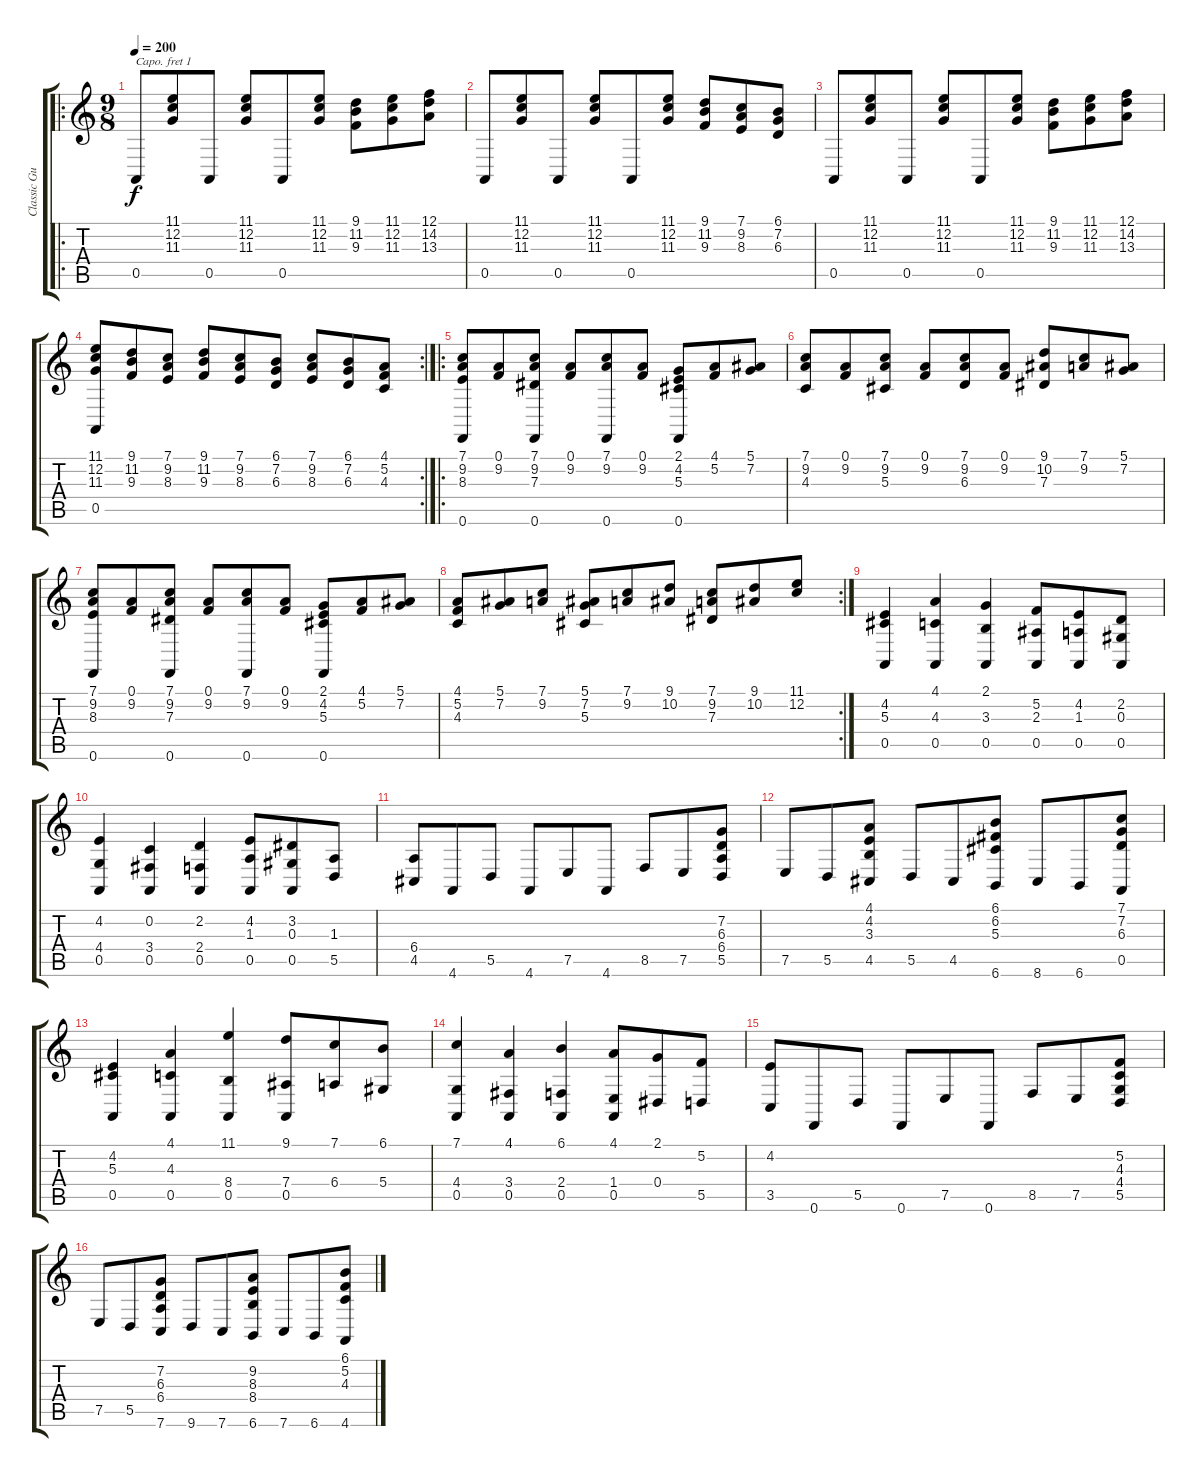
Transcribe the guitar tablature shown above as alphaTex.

\track ("Classic Guitar" "Classic Gu") {instrument acousticgrandpiano}
\staff {score tabs}
\capo 1
\tuning (E4 B3 G3 D3 Ab2 E2) {hide}
\ro
\ts (9 8)
\tempo 200
\clef g2
\ks c
0.5.8{dy f} (11.1 12.2 11.3).8 0.5.8 (11.1 12.2 11.3).8 0.5.8 (11.1 12.2 11.3).8 (9.1 11.2 9.3).8 (11.1 12.2 11.3).8 (12.1 14.2 13.3).8 |
0.5.8 (11.1 12.2 11.3).8 0.5.8 (11.1 12.2 11.3).8 0.5.8 (11.1 12.2 11.3).8 (9.1 11.2 9.3).8 (7.1 9.2 8.3).8 (6.1 7.2 6.3).8 |
0.5.8 (11.1 12.2 11.3).8 0.5.8 (11.1 12.2 11.3).8 0.5.8 (11.1 12.2 11.3).8 (9.1 11.2 9.3).8 (11.1 12.2 11.3).8 (12.1 14.2 13.3).8 |
\rc 2
(11.1 12.2 11.3 0.5).8 (9.1 11.2 9.3).8 (7.1 9.2 8.3).8 (9.1 11.2 9.3).8 (7.1 9.2 8.3).8 (6.1 7.2 6.3).8 (7.1 9.2 8.3).8 (6.1 7.2 6.3).8 (4.1 5.2 4.3).8 |
\ro
(7.1 9.2 8.3 0.6).8 (0.1 9.2).8 (7.1 9.2 7.3 0.6).8 (0.1 9.2).8 (7.1 9.2 0.6).8 (0.1 9.2).8 (2.1 4.2 5.3 0.6).8 (4.1 5.2).8 (5.1 7.2).8 |
(7.1 9.2 4.3).8 (0.1 9.2).8 (7.1 9.2 5.3).8 (0.1 9.2).8 (7.1 9.2 6.3).8 (0.1 9.2).8 (9.1 10.2 7.3).8 (7.1 9.2).8 (5.1 7.2).8 |
(7.1 9.2 8.3 0.6).8 (0.1 9.2).8 (7.1 9.2 7.3 0.6).8 (0.1 9.2).8 (7.1 9.2 0.6).8 (0.1 9.2).8 (2.1 4.2 5.3 0.6).8 (4.1 5.2).8 (5.1 7.2).8 |
\rc 2
(4.1 5.2 4.3).8 (5.1 7.2).8 (7.1 9.2).8 (5.1 7.2 5.3).8 (7.1 9.2).8 (9.1 10.2).8 (7.1 9.2 7.3).8 (9.1 10.2).8 (11.1 12.2).8 |
(4.2 5.3 0.5).4 (4.1 4.3 0.5).4 (2.1 3.3 0.5).4 (5.2 2.3 0.5).8 (4.2 1.3 0.5).8 (2.2 0.3 0.5).8 |
(4.2 4.4 0.5).4 (0.2 3.4 0.5).4 (2.2 2.4 0.5).4 (4.2 1.3 0.5).8 (3.2 0.3 0.5).8 (1.3 5.5).8 |
(6.4 4.5).8 4.6.8 5.5.8 4.6.8 7.5.8 4.6.8 8.5.8 7.5.8 (7.2 6.3 6.4 5.5).8 |
7.5.8 5.5.8 (4.1 4.2 3.3 4.5).8 5.5.8 4.5.8 (6.1 6.2 5.3 6.6).8 8.6.8 6.6.8 (7.1 7.2 6.3 0.5).8 |
(4.2 5.3 0.5).4 (4.1 4.3 0.5).4 (11.1 8.4 0.5).4 (9.1 7.4 0.5).8 (7.1 6.4).8 (6.1 5.4).8 |
(7.1 4.4 0.5).4 (4.1 3.4 0.5).4 (6.1 2.4 0.5).4 (4.1 1.4 0.5).8 (2.1 0.4).8 (5.2 5.5).8 |
(4.2 3.5).8 0.6.8 5.5.8 0.6.8 7.5.8 0.6.8 8.5.8 7.5.8 (5.2 4.3 4.4 5.5).8 |
7.5.8 5.5.8 (7.2 6.3 6.4 7.6).8 9.6.8 7.6.8 (9.2 8.3 8.4 6.6).8 7.6.8 6.6.8 (6.1 5.2 4.3 4.6).8
